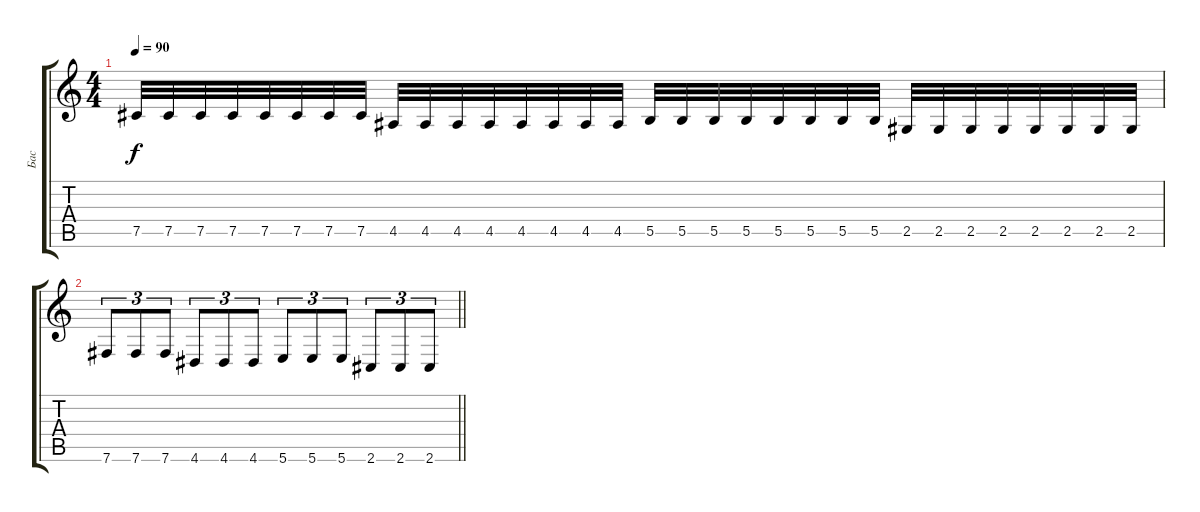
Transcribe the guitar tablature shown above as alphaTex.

\track ("Бас" "Бас") {instrument electricbasspick}
\staff {score tabs}
\tuning (Db4 Ab3 E3 B2 Gb2 B1) {hide}
\ts (4 4)
\tempo 90
\clef g2
\ks c
7.5.32{dy f} 7.5.32 7.5.32 7.5.32 7.5.32 7.5.32 7.5.32 7.5.32 4.5.32 4.5.32 4.5.32 4.5.32 4.5.32 4.5.32 4.5.32 4.5.32 5.5.32 5.5.32 5.5.32 5.5.32 5.5.32 5.5.32 5.5.32 5.5.32 2.5.32 2.5.32 2.5.32 2.5.32 2.5.32 2.5.32 2.5.32 2.5.32 |
\barLineRight lightlight
7.6.8{tu (3 2)} 7.6.8{tu (3 2)} 7.6.8{tu (3 2)} 4.6.8{tu (3 2)} 4.6.8{tu (3 2)} 4.6.8{tu (3 2)} 5.6.8{tu (3 2)} 5.6.8{tu (3 2)} 5.6.8{tu (3 2)} 2.6.8{tu (3 2)} 2.6.8{tu (3 2)} 2.6.8{tu (3 2)}
